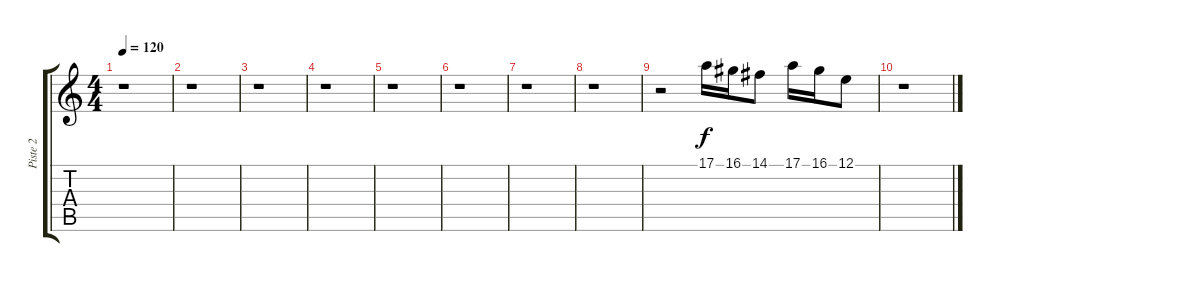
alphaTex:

\track ("Piste 2" "Piste 2") {instrument stringensemble1}
\staff {score tabs}
\tuning (E4 B3 G3 D3 A2 E2) {hide}
\ts (4 4)
\tempo 120
\clef g2
\ks c
r.1{dy f instrument stringensemble1} |
r.1 |
r.1 |
r.1 |
r.1 |
r.1 |
r.1 |
r.1 |
r.2 17.1.16 16.1.16 14.1.8 17.1.16 16.1.16 12.1.8 |
r.1
